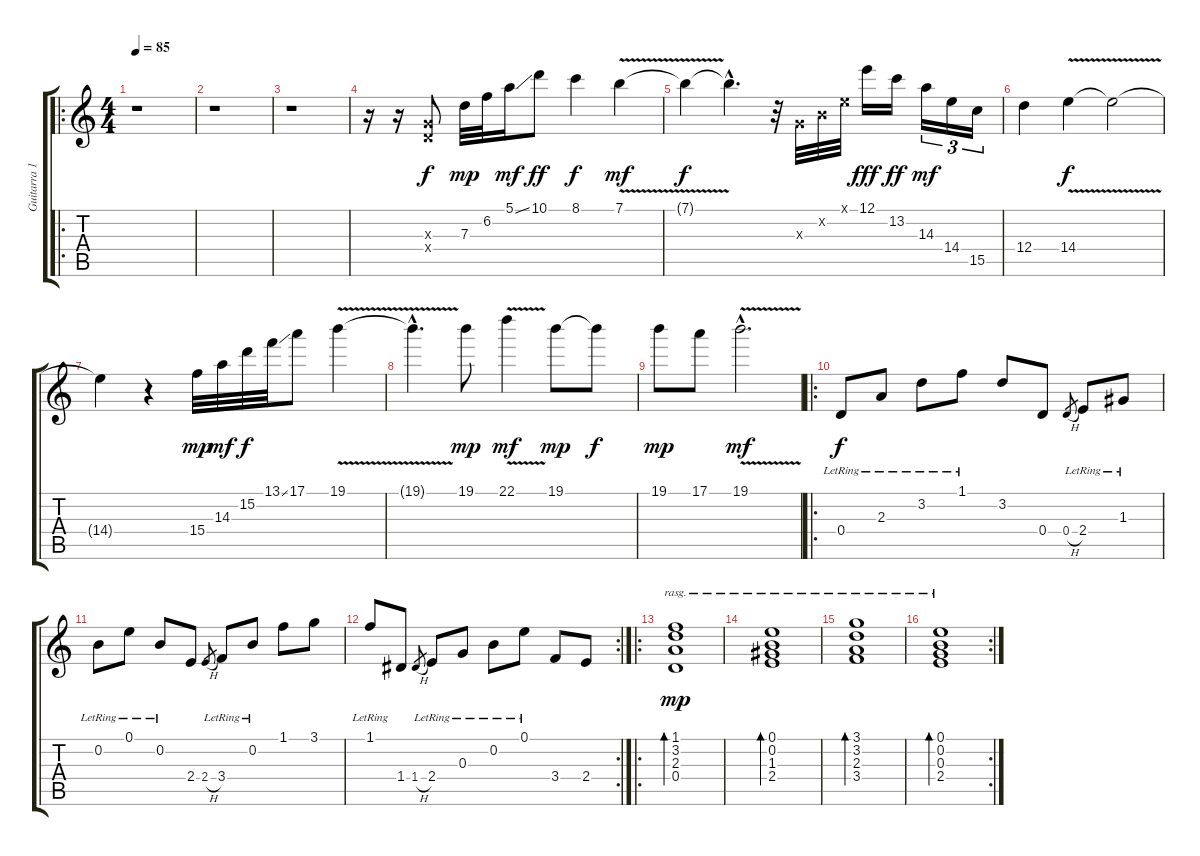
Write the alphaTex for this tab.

\track ("Guitarra 1" "Guitarra 1") {instrument overdrivenguitar}
\staff {score tabs}
\tuning (E4 B3 G3 D3 A2 E2) {hide}
\ro
\ts (4 4)
\tempo 85
\clef g2
\ks c
r.1{dy f instrument overdrivenguitar} |
r.1 |
r.1 |
r.16 r.16 (0.3{x} 0.4{x}).8{volume 12 balance 8} 7.3.32{dy mp} 6.2.32 5.1{ss}.16{dy mf} 10.1.8{dy ff} 8.1.4{dy f} 7.1{v}.4{dy mf} |
7.1{t}.4{dy f} 7.1{hac t}.4{d} r.32 0.3{x}.32 0.2{x}.32 0.1{x}.32 12.1.16{dy fff} 13.2.16{dy ff} 14.3.16{tu (3 2) dy mf} 14.4.16{tu (3 2)} 15.5.16{tu (3 2)} |
12.4.4 14.4{v}.4{dy f} 14.4{t}.2 |
14.4{t}.4 r.4 15.4.32{dy mp} 14.3.32{dy mf} 15.2.32{dy f} 13.1{ss}.32 17.1.8 19.1{v}.4 |
19.1{hac t}.4{d} 19.1.8{dy mp} 22.1{v}.4{dy mf} 19.1.8{dy mp} 19.1{t}.8{dy f} |
19.1.8{dy mp} 17.1.8 19.1{v hac}.2{d dy mf} |
\ro
0.4{lr}.8{dy f volume 14 balance 13 instrument acousticguitarsteel} 2.3{lr}.8 3.2{lr}.8 1.1{lr}.8 3.2.8 0.4.8 0.4{h}.8{gr} 2.4{lr}.8 1.3{lr}.8 |
0.2{lr}.8 0.1{lr}.8 0.2{lr}.8 2.4.8 2.4{h}.8{gr} 3.4{lr}.8 0.2{lr}.8 1.1.8 3.1.8 |
\rc 2
1.1{lr}.8 1.4.8 1.4{h}.8{gr} 2.4{lr}.8 0.3{lr}.8 0.2{lr}.8 0.1{lr}.8 3.4.8 2.4.8 |
\ro
(1.1 3.2 2.3 0.4).1{bd 480 rasg ii dy mp instrument acousticguitarsteel} |
(0.1 0.2 1.3 2.4).1{bd 480 rasg ii} |
(3.1 3.2 2.3 3.4).1{bd 480 rasg ii} |
\rc 2
(0.1 0.2 0.3 2.4).1{bd 480 rasg ii}
